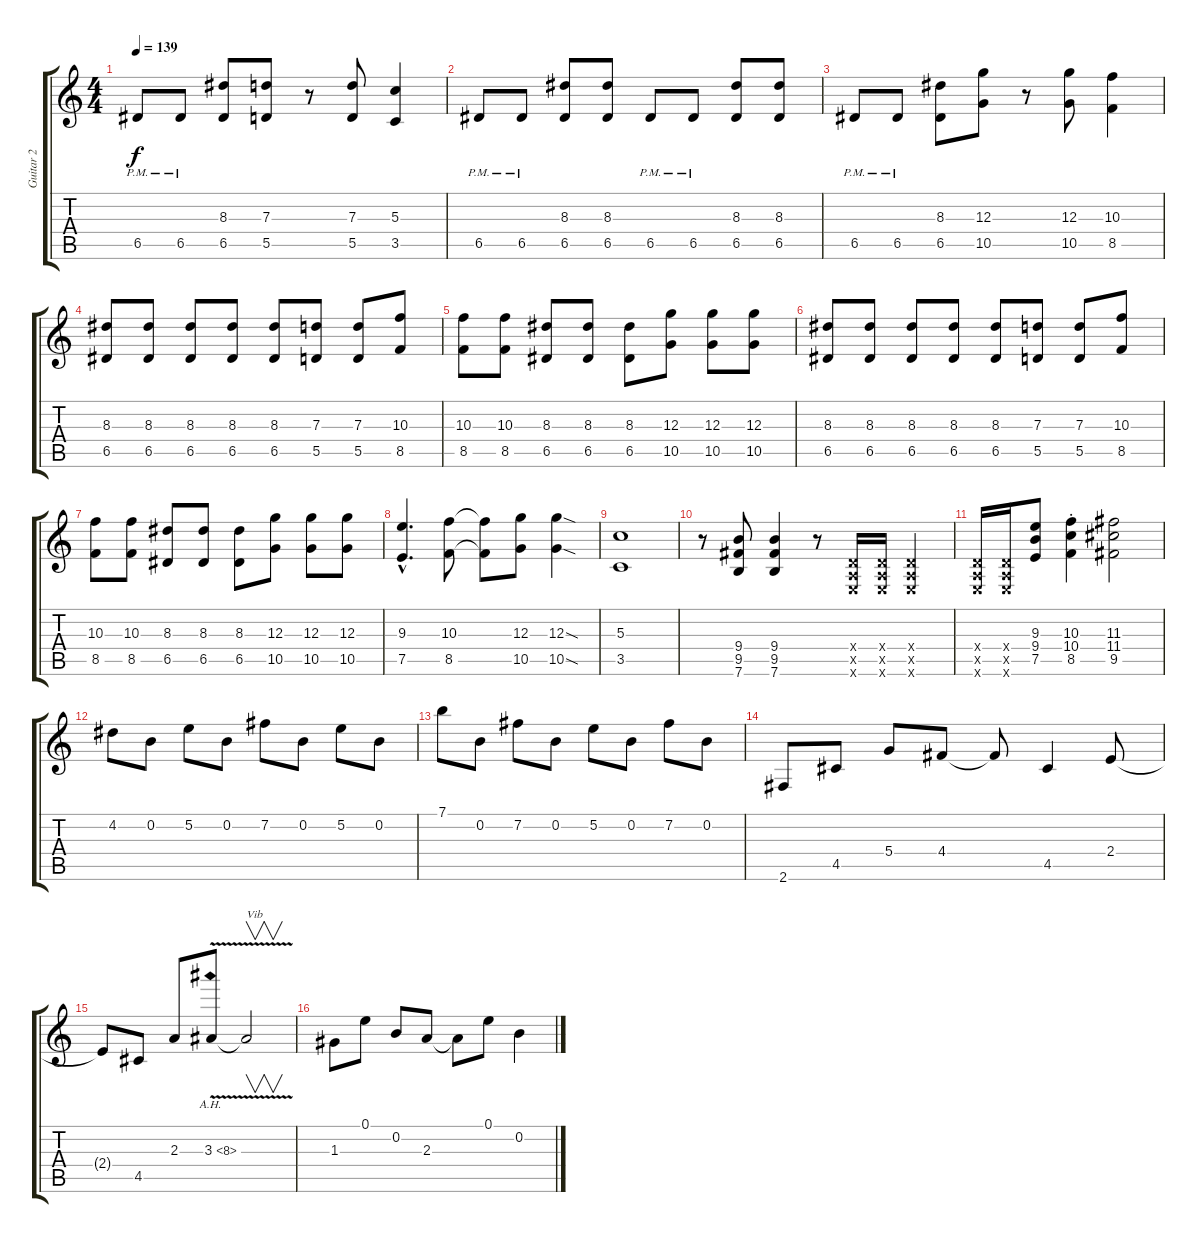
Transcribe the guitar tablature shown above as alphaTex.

\track ("Guitar 2" "Guitar 2") {instrument distortionguitar}
\staff {score tabs}
\tuning (E4 B3 G3 D3 A2 E2) {hide}
\ts (4 4)
\tempo 139
\clef g2
\ks c
6.5{pm}.8{dy f} 6.5{pm}.8 (8.3 6.5).8 (7.3 5.5).8 r.8 (7.3 5.5).8 (5.3 3.5).4 |
6.5{pm}.8 6.5{pm}.8 (8.3 6.5).8 (8.3 6.5).8 6.5{pm}.8 6.5{pm}.8 (8.3 6.5).8 (8.3 6.5).8 |
6.5{pm}.8 6.5{pm}.8 (8.3 6.5).8 (12.3 10.5).8 r.8 (12.3 10.5).8 (10.3 8.5).4 |
(8.3 6.5).8 (8.3 6.5).8 (8.3 6.5).8 (8.3 6.5).8 (8.3 6.5).8 (7.3 5.5).8 (7.3 5.5).8 (10.3 8.5).8 |
(10.3 8.5).8 (10.3 8.5).8 (8.3 6.5).8 (8.3 6.5).8 (8.3 6.5).8 (12.3 10.5).8 (12.3 10.5).8 (12.3 10.5).8 |
(8.3 6.5).8 (8.3 6.5).8 (8.3 6.5).8 (8.3 6.5).8 (8.3 6.5).8 (7.3 5.5).8 (7.3 5.5).8 (10.3 8.5).8 |
(10.3 8.5).8 (10.3 8.5).8 (8.3 6.5).8 (8.3 6.5).8 (8.3 6.5).8 (12.3 10.5).8 (12.3 10.5).8 (12.3 10.5).8 |
(9.3{hac} 7.5{hac}).4{d} (10.3 8.5).8 (10.3{t} 8.5{t}).8 (12.3 10.5).8 (12.3{sod} 10.5{sod}).4 |
(5.3 3.5).1 |
r.8 (9.4 9.5 7.6).8 (9.4 9.5 7.6).4 r.8 (0.4{x} 0.5{x} 0.6{x}).16 (0.4{x} 0.5{x} 0.6{x}).16 (0.4{x} 0.5{x} 0.6{x}).4 |
(0.4{x} 0.5{x} 0.6{x}).16 (0.4{x} 0.5{x} 0.6{x}).16 (9.3 9.4 7.5).8 (10.3{st} 10.4{st} 8.5{st}).4 (11.3 11.4 9.5).2 |
4.2.8 0.2.8 5.2.8 0.2.8 7.2.8 0.2.8 5.2.8 0.2.8 |
7.1.8 0.2.8 7.2.8 0.2.8 5.2.8 0.2.8 7.2.8 0.2.8 |
2.6.8 4.5.8 5.4.8 4.4.8 4.4{t}.8 4.5.4 2.4.8 |
2.4{t}.8 4.5.8 2.3.8 3.3{ah 5 v}.8 3.3{t}.2{v txt "Vib"} |
1.3.8 0.1.8 0.2.8 2.3.8 2.3{t}.8 0.1.8 0.2.4
